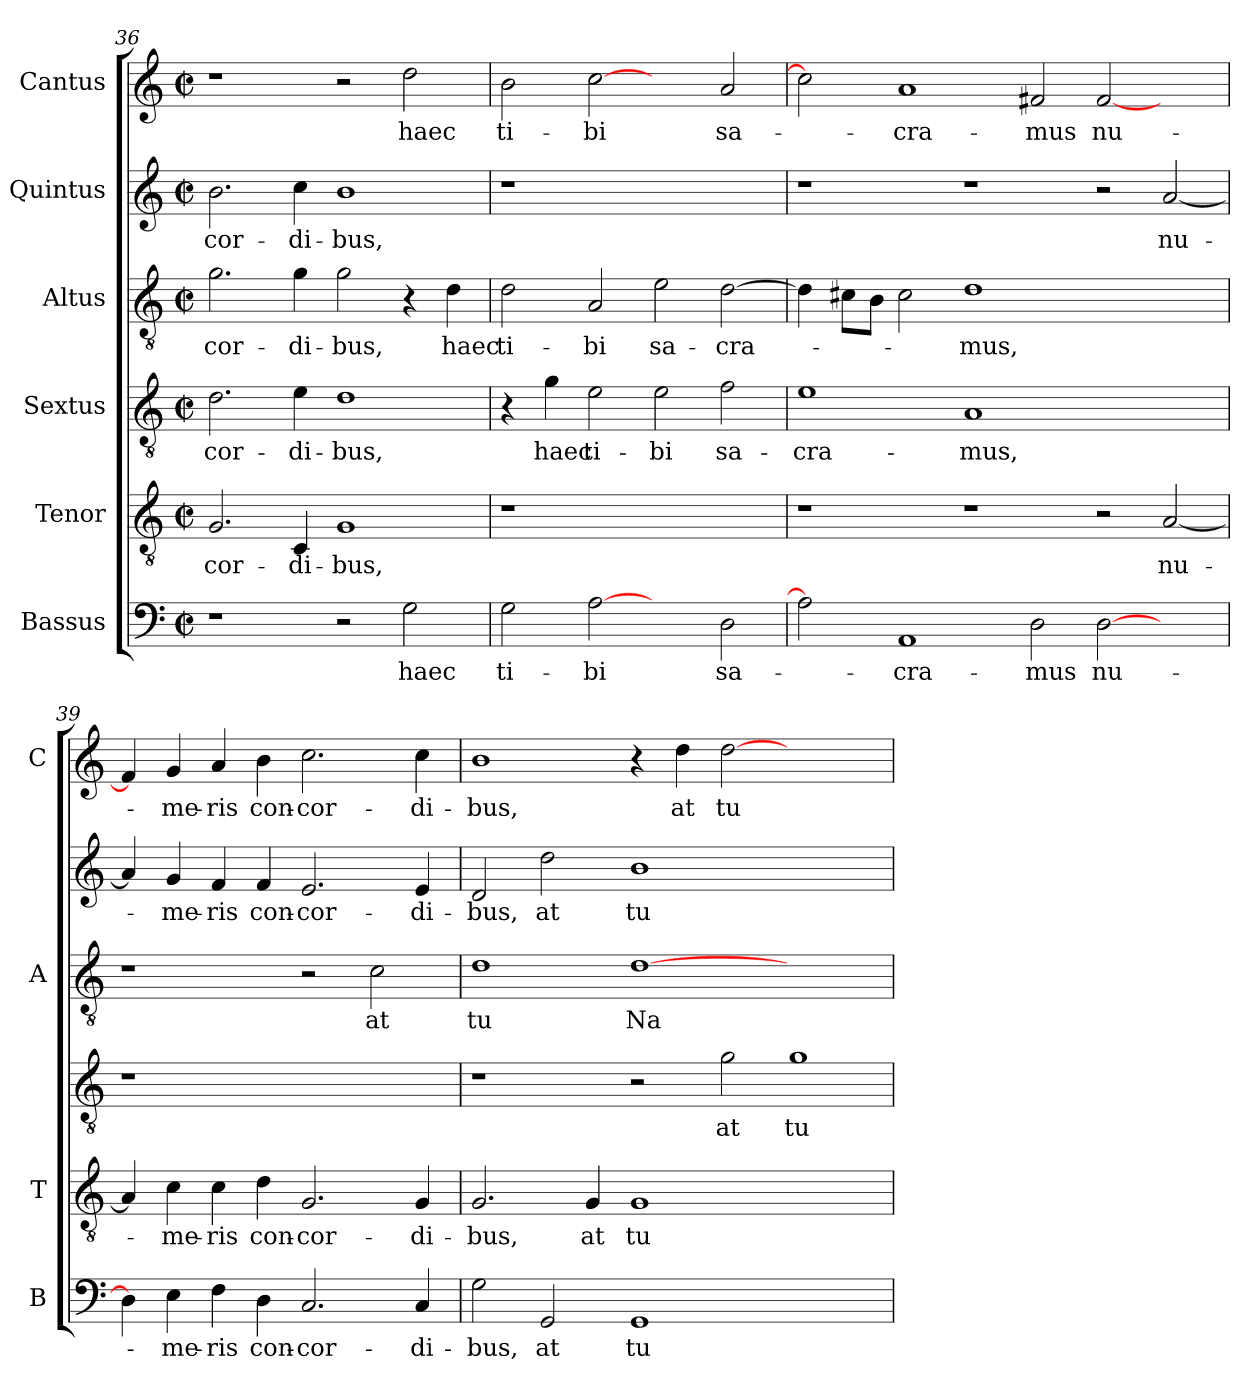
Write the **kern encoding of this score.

**kern	**text	**kern	**text	**kern	**text	**kern	**text	**kern	**text	**kern	**text
*part6	*part6	*part5	*part5	*part4	*part4	*part3	*part3	*part2	*part2	*part1	*part1
*staff6	*staff6	*staff5	*staff5	*staff4	*staff4	*staff3	*staff3	*staff2	*staff2	*staff1	*staff1
*I"Bassus	*	*I"Tenor	*	*I"Sextus	*	*I"Altus	*	*I"Quintus	*	*I"Cantus	*
*I'B	*	*I'T	*	*	*	*I'A	*	*	*	*I'C	*
*clefF4	*	*clefGv2	*	*clefGv2	*	*clefGv2	*	*clefG2	*	*clefG2	*
*k[]	*	*k[]	*	*k[]	*	*k[]	*	*k[]	*	*k[]	*
*C:	*	*C:	*	*C:	*	*C:	*	*C:	*	*C:	*
*M2/2	*	*M2/2	*	*M2/2	*	*M2/2	*	*M2/2	*	*M2/2	*
*met(c|)	*	*met(c|)	*	*met(c|)	*	*met(c|)	*	*met(c|)	*	*met(c|)	*
=36	=36	=36	=36	=36	=36	=36	=36	=36	=36	=36	=36
1r	.	2.G/	-cor-	2.d\	-cor-	2.g\	-cor-	2.b\	-cor-	1r	.
.	.	4C/	-di-	4e\	-di-	4g\	-di-	4cc\	-di-	.	.
2r	.	1G	-bus,	1d	-bus,	2g\	-bus,	1b	-bus,	2r	.
2G\	haec	.	.	.	.	4r	.	.	.	2dd\	haec
.	.	.	.	.	.	4d\	haec	.	.	.	.
=37	=37	=37	=37	=37	=37	=37	=37	=37	=37	=37	=37
2G\	ti-	1r	.	4r	.	2d\	ti-	1r	.	2b\	ti-
.	.	.	.	4g\	haec	.	.	.	.	.	.
[2A	-bi	.	.	2e\	ti-	2A/	-bi	.	.	[2cc	-bi
2ryy	.	1ryy	.	2e\	-bi	2e\	sa-	1ryy	.	2ryy	.
2D\	sa-	.	.	2f\	sa-	[2d\	-cra-	.	.	2a/	sa-
!!LO:PB:g=z
=38	=38	=38	=38	=38	=38	=38	=38	=38	=38	=38	=38
2A]	.	1r	.	1e	-cra-	4d\]	.	1r	.	2cc]	.
.	.	.	.	.	.	8c#X\L	.	.	.	.	.
.	.	.	.	.	.	8B\J	.	.	.	.	.
1AA	-cra-	.	.	.	.	2c#\	.	.	.	1a	-cra-
.	.	1r	.	1A	-mus,	1d	-mus,	1r	.	.	.
2D\	-mus	.	.	.	.	.	.	.	.	2f#X/	-mus
[2D\	nu-	2r	.	1ryy	.	1ryy	.	2r	.	[2f#/	nu-
2ryy	.	[2A/	nu-	.	.	.	.	[2a/	nu-	2ryy	.
=39	=39	=39	=39	=39	=39	=39	=39	=39	=39	=39	=39
4D\]	.	4A/]	.	1r	.	1r	.	4a/]	.	4f#/]	.
4E\	-me-	4c\	-me-	.	.	.	.	4g/	-me-	4g/	-me-
4F\	-ris	4c\	-ris	.	.	.	.	4f/	-ris	4a/	-ris
4D\	con-	4d\	con-	.	.	.	.	4f/	con-	4b\	con-
2.C/	-cor-	2.G/	-cor-	1ryy	.	2r	.	2.e/	-cor-	2.cc\	-cor-
.	.	.	.	.	.	2c\	at	.	.	.	.
4C/	-di-	4G/	-di-	.	.	.	.	4e/	-di-	4cc\	-di-
=40	=40	=40	=40	=40	=40	=40	=40	=40	=40	=40	=40
2G\	-bus,	2.G/	-bus,	1r	.	1d	tu	2d/	-bus,	1b	-bus,
2GG/	at	.	.	.	.	.	.	2dd\	at	.	.
.	.	4G/	at	.	.	.	.	.	.	.	.
1GG	tu	1G	tu	2r	.	[1d	Na-	1b	tu	4r	.
.	.	.	.	.	.	.	.	.	.	4dd\	at
.	.	.	.	2g\	at	.	.	.	.	[2dd\	tu
1ryy	.	1ryy	.	1g	tu	1ryy	.	1ryy	.	1ryy	.
=	=	=	=	=	=	=	=	=	=	=	=
*-	*-	*-	*-	*-	*-	*-	*-	*-	*-	*-	*-
